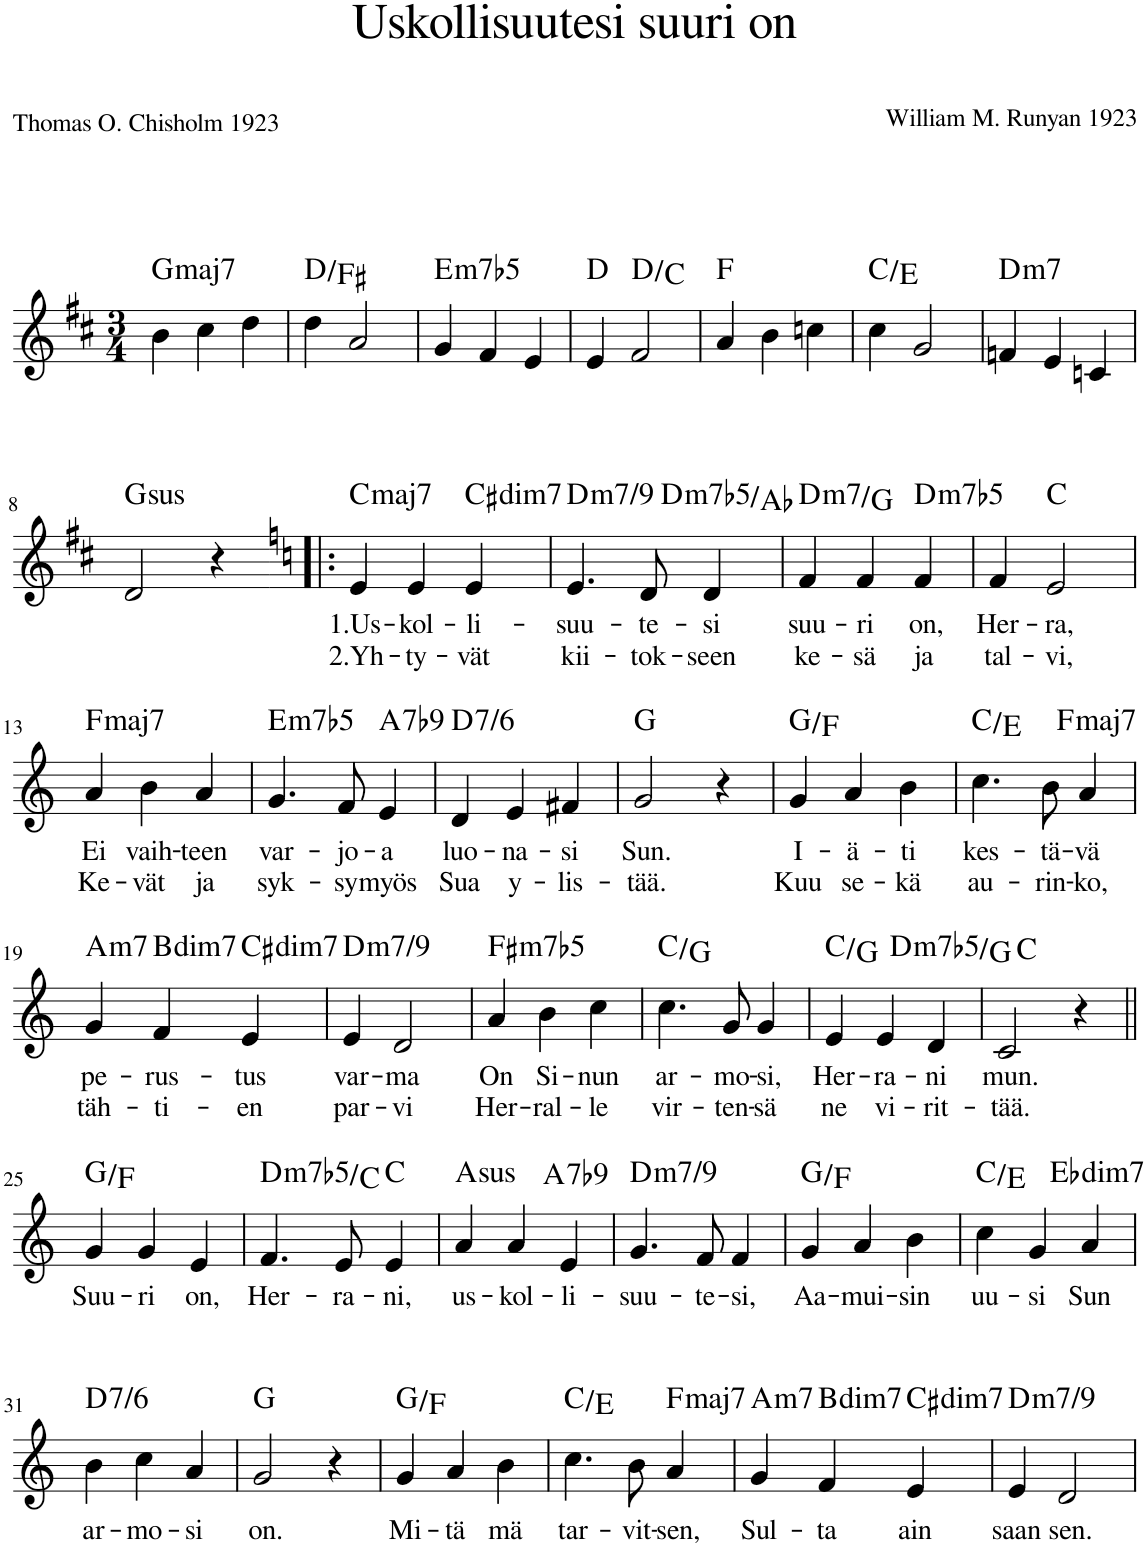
**kern	**text	**text	**harte
*part1	*part1	*part1	*part1
*staff1	*staff1	*staff1	*
*I"Piano	*	*	*
*I'Pno.	*	*	*
*clefG2	*	*	*
*k[f#c#]	*	*	*
*M3/4	*	*	*
=1	=1	=1	=1
!	!	!	!LO:H:kt=maj7
4b\	.	.	G:maj7
4cc#\	.	.	.
4dd\	.	.	.
=2	=2	=2	=2
4dd\	.	.	D:maj/3
2a/	.	.	.
=3	=3	=3	=3
!	!	!	!LO:H:kt=m7b5
4g/	.	.	E:hdim7
4f#/	.	.	.
4e/	.	.	.
=4	=4	=4	=4
4e/	.	.	D:maj
2f#/	.	.	D:maj/b7
=5	=5	=5	=5
4a/	.	.	F:maj
4b\	.	.	.
4ccn\	.	.	.
=6	=6	=6	=6
4cc#\	.	.	C:maj/3
2g/	.	.	.
=7	=7	=7	=7
!	!	!	!LO:H:kt=m7
4fn/	.	.	D:min7
4e/	.	.	.
4cn/	.	.	.
!!LO:LB:g=z
=8	=8	=8	=8
!	!	!	!LO:H:kt=sus
2d/	.	.	G:sus4
4r	.	.	.
=9!|:	=9!|:	=9!|:	=9!|:
*k[]	*	*	*
!	!LO:LY:b	!LO:LY:b	!LO:H:kt=maj7
4e/	1.Us-	2.Yh-	C:maj7
!	!LO:LY:b	!LO:LY:b	!
4e/	-kol-	-ty-	.
!	!LO:LY:b	!LO:LY:b	!LO:H:kt=dim7
4e/	-li-	-vät	C#:dim7
=10	=10	=10	=10
!	!LO:LY:b	!LO:LY:b	!LO:H:kt=m7/9
4.e/	-suu-	kii-	D:min
!	!LO:LY:b	!LO:LY:b	!
8d/	-te-	-tok-	.
!	!LO:LY:b	!LO:LY:b	!LO:H:kt=m7b5
4d/	-si	-seen	D:hdim7/b5
=11	=11	=11	=11
*k[]	*	*	*
!	!LO:LY:b	!LO:LY:b	!LO:H:kt=m7
4f/	suu-	ke-	D:min7/4
!	!LO:LY:b	!LO:LY:b	!
4f/	-ri	-sä	.
!	!LO:LY:b	!LO:LY:b	!LO:H:kt=m7b5
4f/	on,	ja	D:hdim7
=12	=12	=12	=12
!	!LO:LY:b	!LO:LY:b	!
4f/	Her-	tal-	.
!	!LO:LY:b	!LO:LY:b	!
2e/	-ra,	-vi,	C:maj
!!LO:LB:g=z
=13	=13	=13	=13
!	!LO:LY:b	!LO:LY:b	!LO:H:kt=maj7
4a/	Ei	Ke-	F:maj7
!	!LO:LY:b	!LO:LY:b	!
4b\	vaih-	-vät	.
!	!LO:LY:b	!LO:LY:b	!
4a/	-teen	ja	.
=14	=14	=14	=14
!	!LO:LY:b	!LO:LY:b	!LO:H:kt=m7b5
4.g/	var-	syk-	E:hdim7
!	!LO:LY:b	!LO:LY:b	!
8f/	-jo-	-sy	.
!	!LO:LY:b	!LO:LY:b	!LO:H:kt=7
4e/	-a	myös	A:7(b9)
=15	=15	=15	=15
!	!LO:LY:b	!LO:LY:b	!LO:H:kt=7/6
4d/	luo-	Sua	D:maj
!	!LO:LY:b	!LO:LY:b	!
4e/	-na-	y-	.
!	!LO:LY:b	!LO:LY:b	!
4f#X/	-si	-lis-	.
=16	=16	=16	=16
!	!LO:LY:b	!LO:LY:b	!
2g/	Sun.	-tää.	G:maj
4r	.	.	.
=17	=17	=17	=17
!	!LO:LY:b	!LO:LY:b	!
4g/	I-	Kuu	G:maj/b7
!	!LO:LY:b	!LO:LY:b	!
4a/	-ä-	se-	.
!	!LO:LY:b	!LO:LY:b	!
4b\	-ti	-kä	.
=18	=18	=18	=18
!	!LO:LY:b	!LO:LY:b	!
4.cc\	kes-	au-	C:maj/3
!	!LO:LY:b	!LO:LY:b	!
8b\	-tä-	-rin-	.
!	!LO:LY:b	!LO:LY:b	!LO:H:kt=maj7
4a/	-vä	-ko,	F:maj7
!!LO:LB:g=z
=19	=19	=19	=19
!	!LO:LY:b	!LO:LY:b	!LO:H:kt=m7
4g/	pe-	täh-	A:min7
!	!LO:LY:b	!LO:LY:b	!LO:H:kt=dim7
4f/	-rus-	-ti-	B:dim7
!	!LO:LY:b	!LO:LY:b	!LO:H:kt=dim7
4e/	-tus	-en	C#:dim7
=20	=20	=20	=20
!	!LO:LY:b	!LO:LY:b	!LO:H:kt=m7/9
4e/	var-	par-	D:min
!	!LO:LY:b	!LO:LY:b	!
2d/	-ma	-vi	.
=21	=21	=21	=21
!	!LO:LY:b	!LO:LY:b	!LO:H:kt=m7b5
4a/	On	Her-	F#:hdim7
!	!LO:LY:b	!LO:LY:b	!
4b\	Si-	-ral-	.
!	!LO:LY:b	!LO:LY:b	!
4cc\	-nun	-le	.
=22	=22	=22	=22
!	!LO:LY:b	!LO:LY:b	!
4.cc\	ar-	vir-	C:maj/5
!	!LO:LY:b	!LO:LY:b	!
8g/	-mo-	-ten-	.
!	!LO:LY:b	!LO:LY:b	!
4g/	-si,	-sä	.
=23	=23	=23	=23
!	!LO:LY:b	!LO:LY:b	!
4e/	Her-	ne	C:maj/5
!	!LO:LY:b	!LO:LY:b	!
4e/	-ra-	vi-	.
!	!LO:LY:b	!LO:LY:b	!LO:H:kt=m7b5
4d/	-ni	-rit-	D:hdim7/4
=24	=24	=24	=24
!	!LO:LY:b	!LO:LY:b	!
2c/	mun.	-tää.	C:maj
4r	.	.	.
!!LO:LB:g=z
=25||	=25||	=25||	=25||
!	!LO:LY:b	!	!
4g/	Suu-	.	G:maj/b7
!	!LO:LY:b	!	!
4g/	-ri	.	.
!	!LO:LY:b	!	!
4e/	on,	.	.
=26	=26	=26	=26
!	!LO:LY:b	!	!LO:H:kt=m7b5
4.f/	Her-	.	D:hdim7/b7
!	!LO:LY:b	!	!
8e/	-ra-	.	.
!	!LO:LY:b	!	!
4e/	-ni,	.	C:maj
=27	=27	=27	=27
!	!LO:LY:b	!	!LO:H:kt=sus
4a/	us-	.	A:sus4
!	!LO:LY:b	!	!
4a/	-kol-	.	.
!	!LO:LY:b	!	!LO:H:kt=7
4e/	-li-	.	A:7(b9)
=28	=28	=28	=28
!	!LO:LY:b	!	!LO:H:kt=m7/9
4.g/	-suu-	.	D:min
!	!LO:LY:b	!	!
8f/	-te-	.	.
!	!LO:LY:b	!	!
4f/	-si,	.	.
=29	=29	=29	=29
!	!LO:LY:b	!	!
4g/	Aa-	.	G:maj/b7
!	!LO:LY:b	!	!
4a/	-mui-	.	.
!	!LO:LY:b	!	!
4b\	-sin	.	.
=30	=30	=30	=30
!	!LO:LY:b	!	!
4cc\	uu-	.	C:maj/3
!	!LO:LY:b	!	!
4g/	-si	.	.
!	!LO:LY:b	!	!LO:H:kt=dim7
4a/	Sun	.	Eb:dim7
!!LO:LB:g=z
=31	=31	=31	=31
!	!LO:LY:b	!	!LO:H:kt=7/6
4b\	ar-	.	D:maj
!	!LO:LY:b	!	!
4cc\	-mo-	.	.
!	!LO:LY:b	!	!
4a/	-si	.	.
=32	=32	=32	=32
!	!LO:LY:b	!	!
2g/	on.	.	G:maj
4r	.	.	.
=33	=33	=33	=33
!	!LO:LY:b	!	!
4g/	Mi-	.	G:maj/b7
!	!LO:LY:b	!	!
4a/	-tä	.	.
!	!LO:LY:b	!	!
4b\	mä	.	.
=34	=34	=34	=34
!	!LO:LY:b	!	!
4.cc\	tar-	.	C:maj/3
!	!LO:LY:b	!	!
8b\	-vit-	.	.
!	!LO:LY:b	!	!LO:H:kt=maj7
4a/	-sen,	.	F:maj7
=35	=35	=35	=35
!	!LO:LY:b	!	!LO:H:kt=m7
4g/	Sul-	.	A:min7
!	!LO:LY:b	!	!LO:H:kt=dim7
4f/	-ta	.	B:dim7
!	!LO:LY:b	!	!LO:H:kt=dim7
4e/	ain	.	C#:dim7
=36	=36	=36	=36
!	!LO:LY:b	!	!LO:H:kt=m7/9
4e/	saan	.	D:min
!	!LO:LY:b	!	!
2d/	sen.	.	.
=	=	=	=
*-	*-	*-	*-
